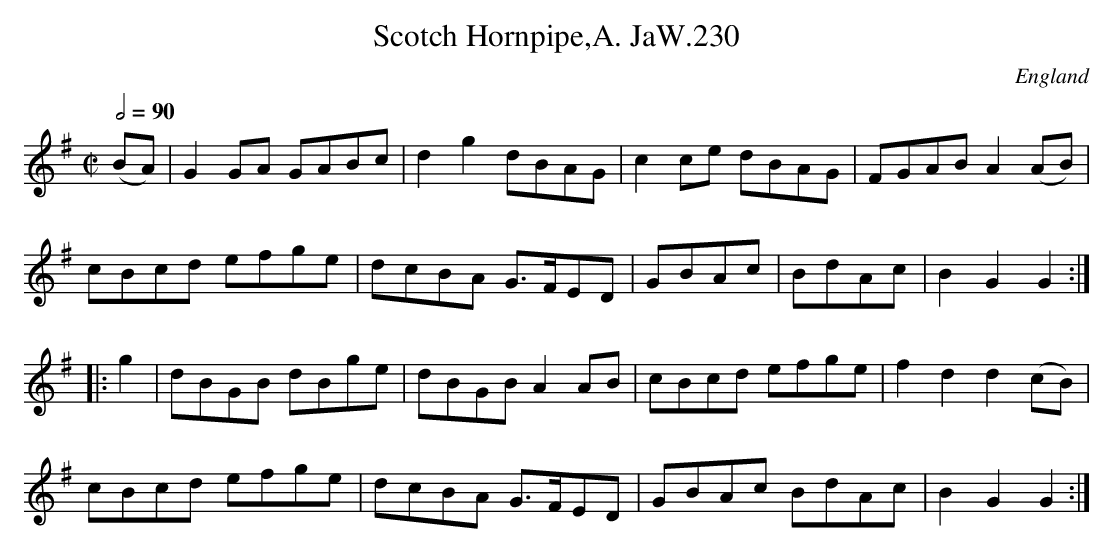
X:1
T:Scotch Hornpipe,A. JaW.230
L:1/8
M:C|
O:England
Q:1/2=90
K:G
(BA)|G2GA GABc|d2g2 dBAG|c2ce dBAG|FGAB A2(AB)|!
cBcd efge|dcBA G>FED|GBAc|BdAc|B2G2G2:|!
|:g2|dBGB dBge|dBGB A2AB|cBcd efge|f2d2d2(cB)|!
cBcd efge|dcBA G>FED|GBAc BdAc|B2G2G2:|
